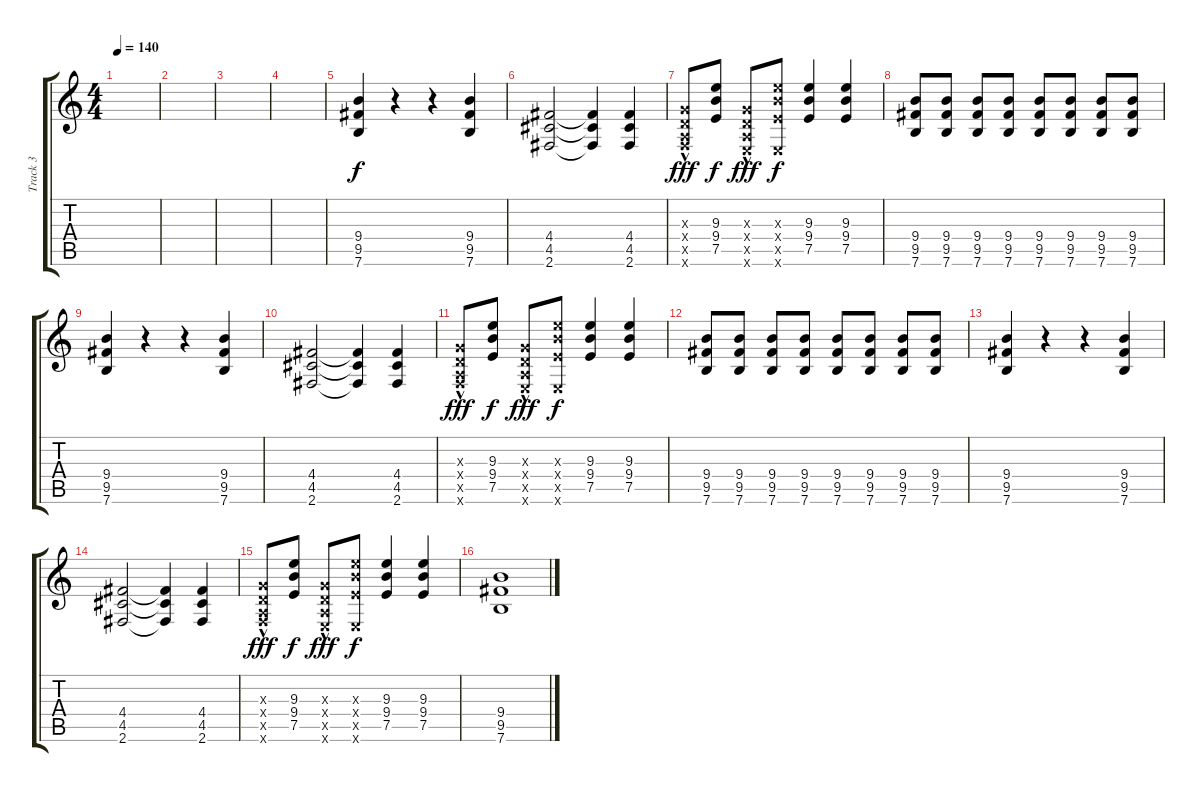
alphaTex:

\track ("Track 3" "Track 3") {instrument distortionguitar}
\staff {score tabs}
\tuning (E4 B3 G3 D3 A2 E2) {hide}
\ts (4 4)
\tempo 140
\clef g2
\ks c
|
|
|
|
(9.4 9.5 7.6).4 r.4 r.4 (9.4 9.5 7.6).4 |
(4.4 4.5 2.6).2 (4.4{t} 4.5{t} 2.6{t}).4 (4.4 4.5 2.6).4 |
(0.3{x} 0.4{x} 0.5{x} 1.6{hac x}).8{dy fff} (9.3 9.4 7.5).8{dy f} (0.3{x} 0.4{x} 0.5{x} 0.6{hac x}).8{dy fff} (9.3{x} 9.4{x} 7.5{x} 0.6{x}).8{dy f} (9.3 9.4 7.5).4 (9.3 9.4 7.5).4 |
(9.4 9.5 7.6).8 (9.4 9.5 7.6).8 (9.4 9.5 7.6).8 (9.4 9.5 7.6).8 (9.4 9.5 7.6).8 (9.4 9.5 7.6).8 (9.4 9.5 7.6).8 (9.4 9.5 7.6).8 |
(9.4 9.5 7.6).4 r.4 r.4 (9.4 9.5 7.6).4 |
(4.4 4.5 2.6).2 (4.4{t} 4.5{t} 2.6{t}).4 (4.4 4.5 2.6).4 |
(0.3{x} 0.4{x} 0.5{x} 1.6{hac x}).8{dy fff} (9.3 9.4 7.5).8{dy f} (0.3{x} 0.4{x} 0.5{x} 0.6{hac x}).8{dy fff} (9.3{x} 9.4{x} 7.5{x} 0.6{x}).8{dy f} (9.3 9.4 7.5).4 (9.3 9.4 7.5).4 |
(9.4 9.5 7.6).8 (9.4 9.5 7.6).8 (9.4 9.5 7.6).8 (9.4 9.5 7.6).8 (9.4 9.5 7.6).8 (9.4 9.5 7.6).8 (9.4 9.5 7.6).8 (9.4 9.5 7.6).8 |
(9.4 9.5 7.6).4 r.4 r.4 (9.4 9.5 7.6).4 |
(4.4 4.5 2.6).2 (4.4{t} 4.5{t} 2.6{t}).4 (4.4 4.5 2.6).4 |
(0.3{x} 0.4{x} 0.5{x} 1.6{hac x}).8{dy fff} (9.3 9.4 7.5).8{dy f} (0.3{x} 0.4{x} 0.5{x} 0.6{hac x}).8{dy fff} (9.3{x} 9.4{x} 7.5{x} 0.6{x}).8{dy f} (9.3 9.4 7.5).4 (9.3 9.4 7.5).4 |
(9.4 9.5 7.6).1
